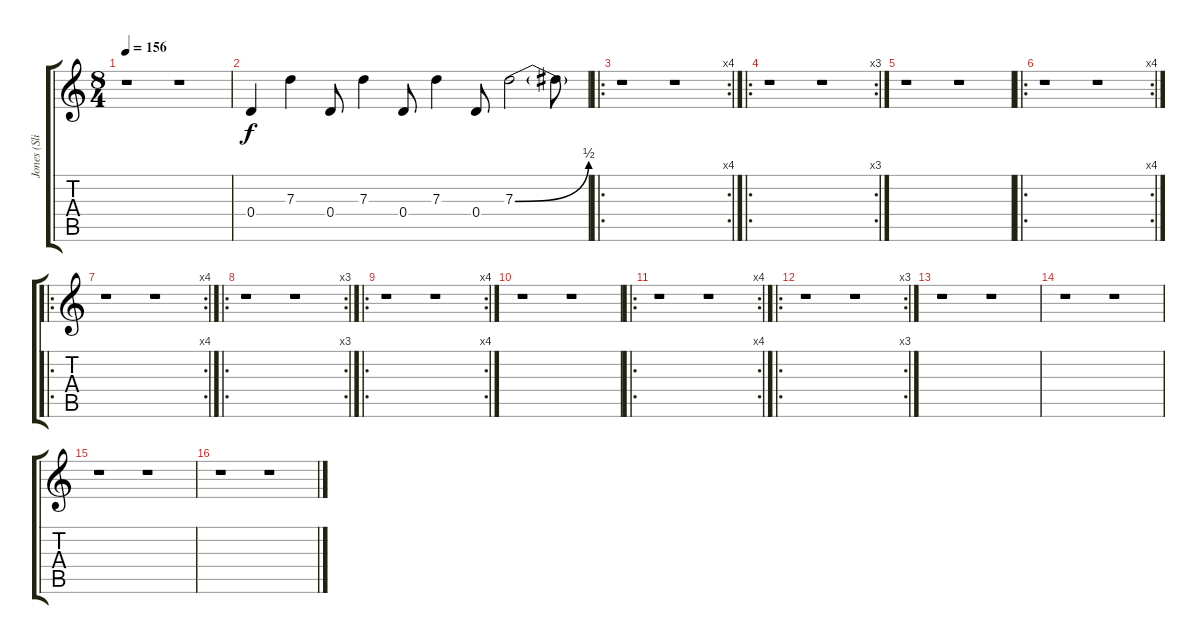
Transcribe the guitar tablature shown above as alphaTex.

\track ("Jones (Slight Dist.)" "Jones (Sli") {instrument distortionguitar}
\staff {score tabs}
\tuning (E4 B3 G3 D3 A2 D2) {hide}
\ts (8 4)
\tempo 156
\clef g2
\ks c
r.1{dy f} r.1 |
0.4.4 7.3.4 0.4.8 7.3.4 0.4.8 7.3.4 0.4.8 7.3{be (bend 0 0 60 2)}.2 7.3{t}.8 |
\ro
\rc 4
r.1 r.1 |
\ro
\rc 3
r.1 r.1 |
r.1 r.1 |
\ro
\rc 4
r.1 r.1 |
\ro
\rc 4
r.1 r.1 |
\ro
\rc 3
r.1 r.1 |
\ro
\rc 4
r.1 r.1 |
r.1 r.1 |
\ro
\rc 4
r.1 r.1 |
\ro
\rc 3
r.1 r.1 |
r.1 r.1 |
r.1 r.1 |
r.1 r.1 |
r.1 r.1
